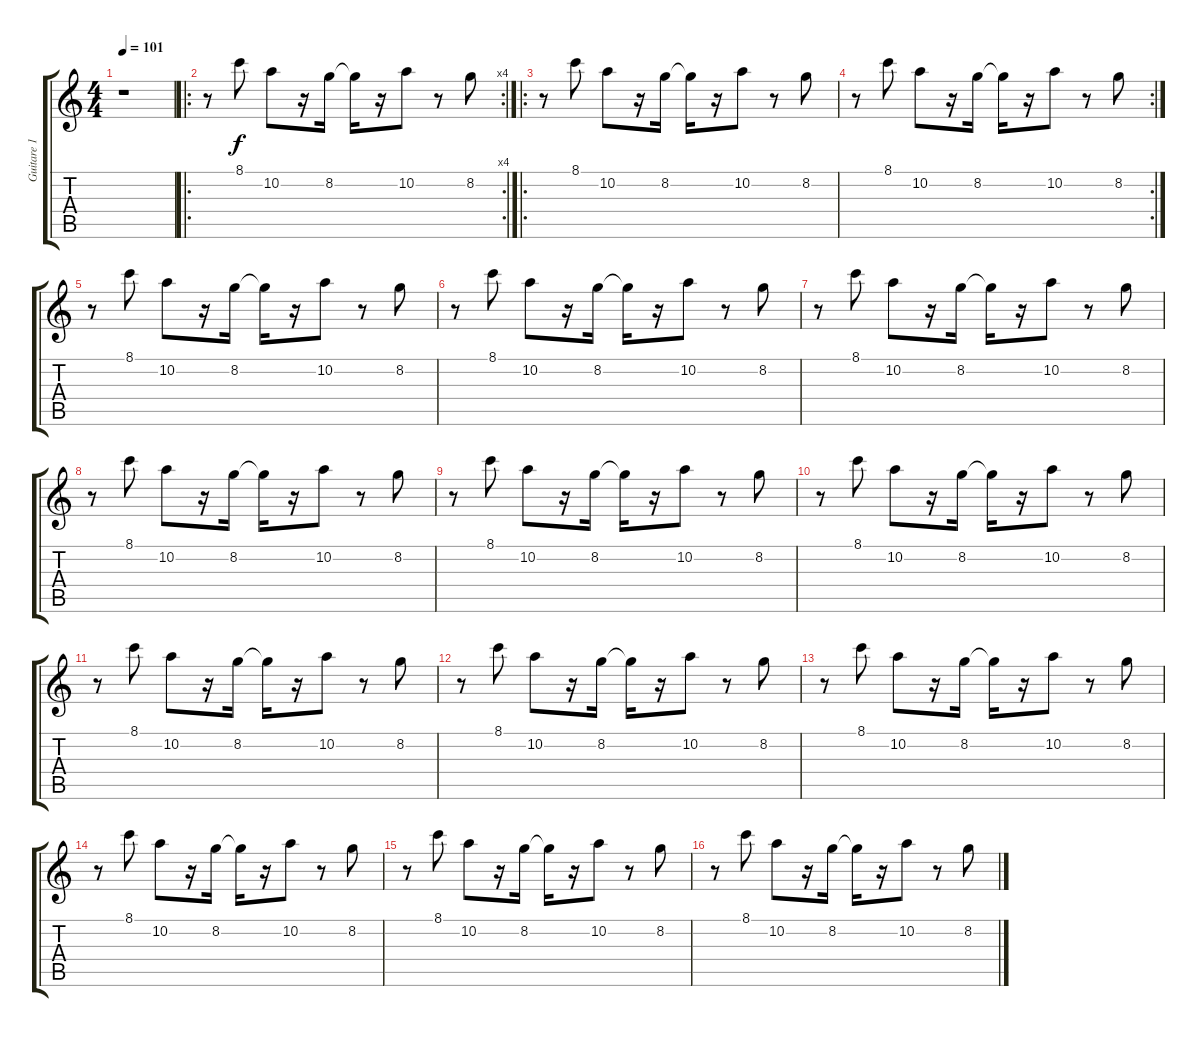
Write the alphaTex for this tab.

\track ("Guitare 1" "Guitare 1") {instrument electricguitarclean}
\staff {score tabs}
\tuning (E4 B3 G3 D3 A2 E2) {hide}
\ts (4 4)
\tempo 101
\clef g2
\ks c
r.1{dy f instrument electricguitarclean} |
\ro
\rc 4
r.8 8.1.8 10.2.8 r.16 8.2.16 8.2{t}.16 r.16 10.2.8 r.8 8.2.8 |
\ro
r.8 8.1.8 10.2.8 r.16 8.2.16 8.2{t}.16 r.16 10.2.8 r.8 8.2.8 |
\rc 2
r.8 8.1.8 10.2.8 r.16 8.2.16 8.2{t}.16 r.16 10.2.8 r.8 8.2.8 |
r.8 8.1.8 10.2.8 r.16 8.2.16 8.2{t}.16 r.16 10.2.8 r.8 8.2.8 |
r.8 8.1.8 10.2.8 r.16 8.2.16 8.2{t}.16 r.16 10.2.8 r.8 8.2.8 |
r.8 8.1.8 10.2.8 r.16 8.2.16 8.2{t}.16 r.16 10.2.8 r.8 8.2.8 |
r.8 8.1.8 10.2.8 r.16 8.2.16 8.2{t}.16 r.16 10.2.8 r.8 8.2.8 |
r.8 8.1.8 10.2.8 r.16 8.2.16 8.2{t}.16 r.16 10.2.8 r.8 8.2.8 |
r.8 8.1.8 10.2.8 r.16 8.2.16 8.2{t}.16 r.16 10.2.8 r.8 8.2.8 |
r.8 8.1.8 10.2.8 r.16 8.2.16 8.2{t}.16 r.16 10.2.8 r.8 8.2.8 |
r.8 8.1.8 10.2.8 r.16 8.2.16 8.2{t}.16 r.16 10.2.8 r.8 8.2.8 |
r.8 8.1.8 10.2.8 r.16 8.2.16 8.2{t}.16 r.16 10.2.8 r.8 8.2.8 |
r.8 8.1.8 10.2.8 r.16 8.2.16 8.2{t}.16 r.16 10.2.8 r.8 8.2.8 |
r.8 8.1.8 10.2.8 r.16 8.2.16 8.2{t}.16 r.16 10.2.8 r.8 8.2.8 |
r.8 8.1.8 10.2.8 r.16 8.2.16 8.2{t}.16 r.16 10.2.8 r.8 8.2.8
